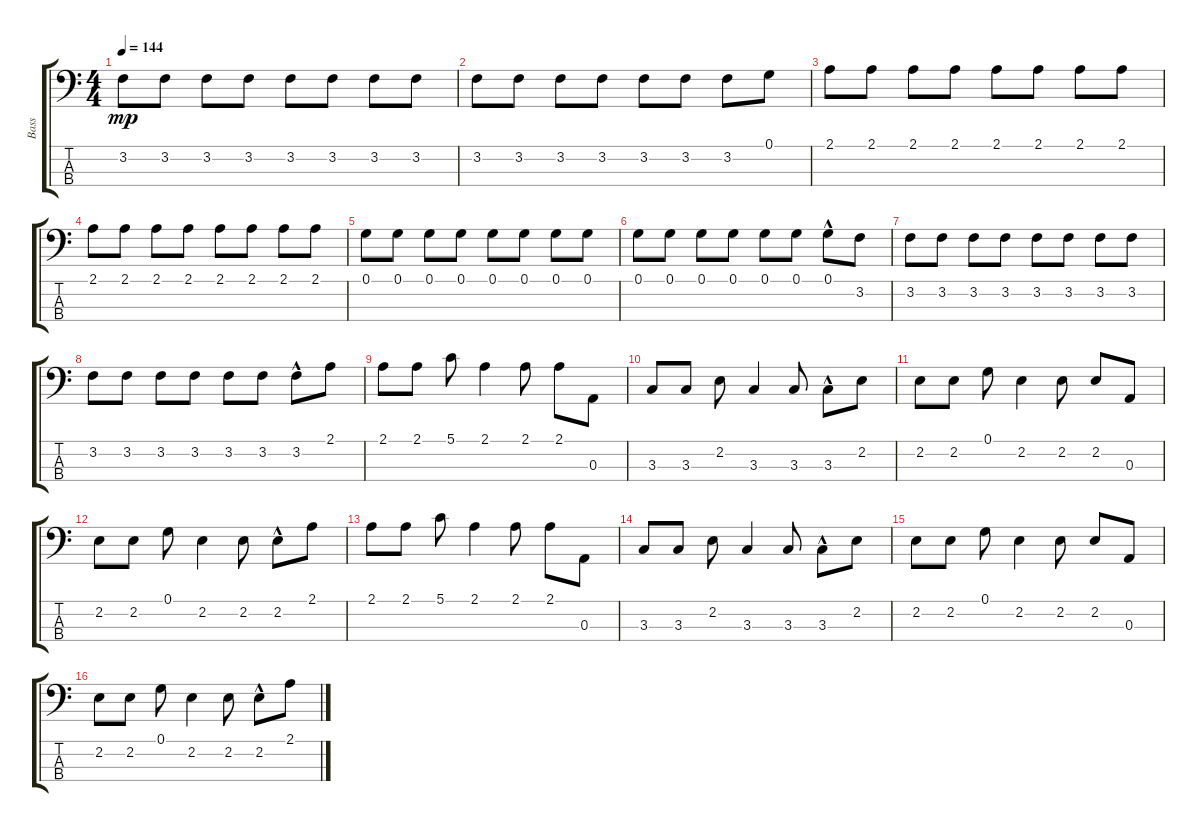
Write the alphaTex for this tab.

\track ("Bass " "Bass ") {instrument electricbasspick}
\staff {score tabs}
\tuning (G2 D2 A1 E1) {hide}
\ts (4 4)
\tempo 144
\clef f4
\ks c
3.2.8{dy mp} 3.2.8 3.2.8 3.2.8 3.2.8 3.2.8 3.2.8 3.2.8 |
3.2.8 3.2.8 3.2.8 3.2.8 3.2.8 3.2.8 3.2.8 0.1.8 |
2.1.8 2.1.8 2.1.8 2.1.8 2.1.8 2.1.8 2.1.8 2.1.8 |
2.1.8 2.1.8 2.1.8 2.1.8 2.1.8 2.1.8 2.1.8 2.1.8 |
0.1.8 0.1.8 0.1.8 0.1.8 0.1.8 0.1.8 0.1.8 0.1.8 |
0.1.8 0.1.8 0.1.8 0.1.8 0.1.8 0.1.8 0.1{hac}.8 3.2.8 |
3.2.8 3.2.8 3.2.8 3.2.8 3.2.8 3.2.8 3.2.8 3.2.8 |
3.2.8 3.2.8 3.2.8 3.2.8 3.2.8 3.2.8 3.2{hac}.8 2.1.8 |
2.1.8 2.1.8 5.1.8 2.1.4 2.1.8 2.1.8 0.3.8 |
3.3.8 3.3.8 2.2.8 3.3.4 3.3.8 3.3{hac}.8 2.2.8 |
2.2.8 2.2.8 0.1.8 2.2.4 2.2.8 2.2.8 0.3.8 |
2.2.8 2.2.8 0.1.8 2.2.4 2.2.8 2.2{hac}.8 2.1.8 |
2.1.8 2.1.8 5.1.8 2.1.4 2.1.8 2.1.8 0.3.8 |
3.3.8 3.3.8 2.2.8 3.3.4 3.3.8 3.3{hac}.8 2.2.8 |
2.2.8 2.2.8 0.1.8 2.2.4 2.2.8 2.2.8 0.3.8 |
2.2.8 2.2.8 0.1.8 2.2.4 2.2.8 2.2{hac}.8 2.1.8
